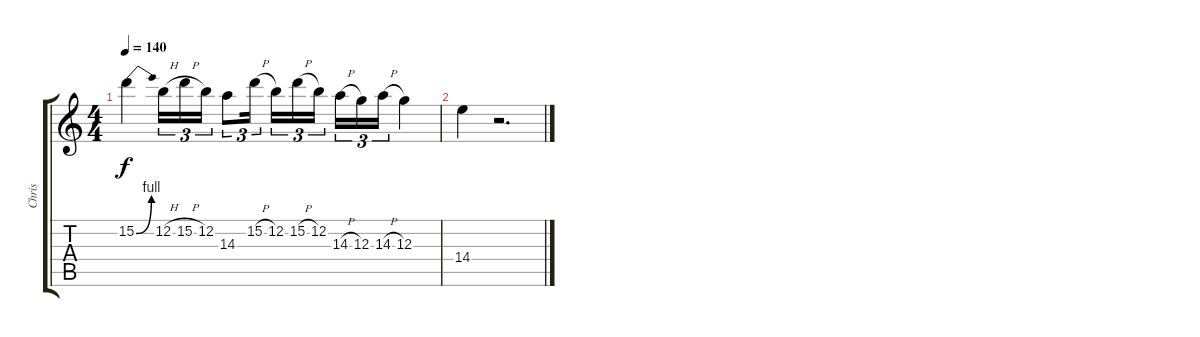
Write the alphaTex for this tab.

\track ("Chris" "Chris") {instrument distortionguitar}
\staff {score tabs}
\tuning (E4 B3 G3 D3 A2 E2) {hide}
\ts (4 4)
\tempo 140
\clef g2
\ks c
15.2{be (bend 0 0 60 4)}.4{dy f} 12.2{h}.16{tu (3 2)} 15.2{h}.16{tu (3 2)} 12.2.16{tu (3 2)} 14.3.8{tu (3 2)} 15.2{h}.16{tu (3 2)} 12.2.16{tu (3 2)} 15.2{h}.16{tu (3 2)} 12.2.16{tu (3 2)} 14.3{h}.16{tu (3 2)} 12.3.16{tu (3 2)} 14.3{h}.16{tu (3 2)} 12.3.4 |
14.4.4 r.2{d}
